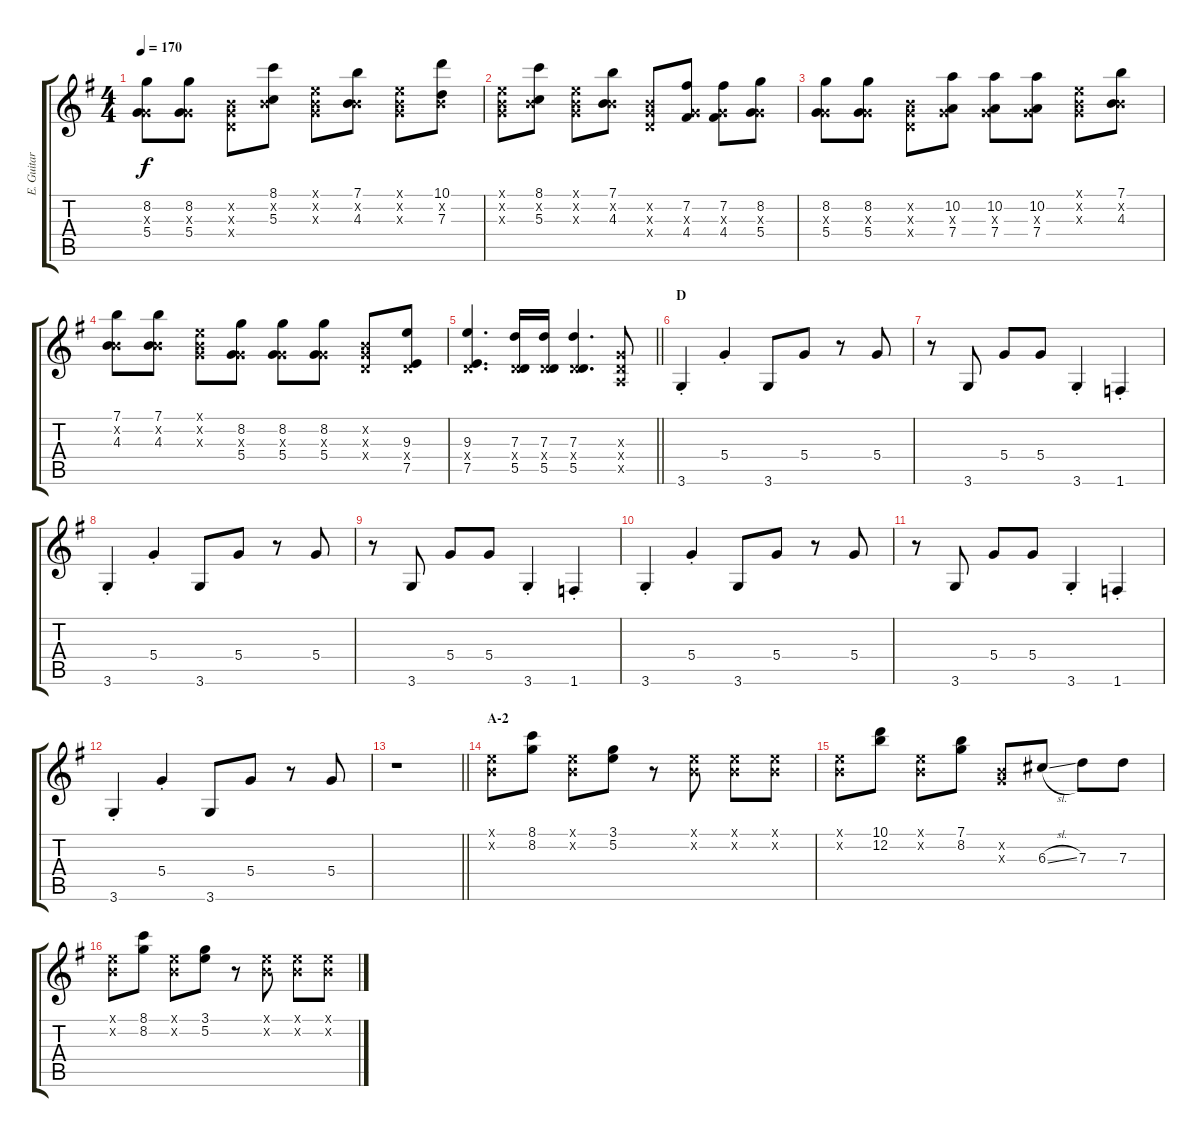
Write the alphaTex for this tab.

\track ("E. Guitar II" "E. Guitar ") {instrument overdrivenguitar}
\staff {score tabs}
\tuning (E4 B3 G3 D3 A2 E2) {hide}
\ts (4 4)
\tempo 170
\clef g2
\ks g
(8.2 0.3{x} 5.4).8{dy f} (8.2 0.3{x} 5.4).8 (0.2{x} 0.3{x} 0.4{x}).8 (8.1 0.2{x} 5.3).8 (0.1{x} 0.2{x} 0.3{x}).8 (7.1 0.2{x} 4.3).8 (0.1{x} 0.2{x} 0.3{x}).8 (10.1 0.2{x} 7.3).8 |
(0.1{x} 0.2{x} 0.3{x}).8 (8.1 0.2{x} 5.3).8 (0.1{x} 0.2{x} 0.3{x}).8 (7.1 0.2{x} 4.3).8 (0.2{x} 0.3{x} 0.4{x}).8 (7.2 0.3{x} 4.4).8 (7.2 0.3{x} 4.4).8 (8.2 0.3{x} 5.4).8 |
(8.2 0.3{x} 5.4).8 (8.2 0.3{x} 5.4).8 (0.2{x} 0.3{x} 0.4{x}).8 (10.2 0.3{x} 7.4).8 (10.2 0.3{x} 7.4).8 (10.2 0.3{x} 7.4).8 (0.1{x} 0.2{x} 0.3{x}).8 (7.1 0.2{x} 4.3).8 |
(7.1 0.2{x} 4.3).8 (7.1 0.2{x} 4.3).8 (0.1{x} 0.2{x} 0.3{x}).8 (8.2 0.3{x} 5.4).8 (8.2 0.3{x} 5.4).8 (8.2 0.3{x} 5.4).8 (0.2{x} 0.3{x} 0.4{x}).8 (9.3 0.4{x} 7.5).8 |
\barLineRight lightlight
(9.3 0.4{x} 7.5).4{d} (7.3 0.4{x} 5.5).16 (7.3 0.4{x} 5.5).16 (7.3 0.4{x} 5.5).4{d} (0.3{x} 0.4{x} 0.5{x}).8 |
\section ("" "D")
3.6{st}.4 5.4{st}.4 3.6.8 5.4.8 r.8 5.4.8 |
r.8 3.6.8 5.4.8 5.4.8 3.6{st}.4 1.6{st}.4 |
3.6{st}.4 5.4{st}.4 3.6.8 5.4.8 r.8 5.4.8 |
r.8 3.6.8 5.4.8 5.4.8 3.6{st}.4 1.6{st}.4 |
3.6{st}.4 5.4{st}.4 3.6.8 5.4.8 r.8 5.4.8 |
r.8 3.6.8 5.4.8 5.4.8 3.6{st}.4 1.6{st}.4 |
3.6{st}.4 5.4{st}.4 3.6.8 5.4.8 r.8 5.4.8 |
\barLineRight lightlight
r.1 |
\section ("" "A-2")
(0.1{x} 0.2{x}).8 (8.1 8.2).8 (0.1{x} 0.2{x}).8 (3.1 5.2).8 r.8 (0.1{x} 0.2{x}).8 (0.1{x} 0.2{x}).8 (0.1{x} 0.2{x}).8 |
(0.1{x} 0.2{x}).8 (10.1 12.2).8 (0.1{x} 0.2{x}).8 (7.1 8.2).8 (0.2{x} 0.3{x}).8 6.3{sl}.8 7.3.8 7.3.8 |
(0.1{x} 0.2{x}).8 (8.1 8.2).8 (0.1{x} 0.2{x}).8 (3.1 5.2).8 r.8 (0.1{x} 0.2{x}).8 (0.1{x} 0.2{x}).8 (0.1{x} 0.2{x}).8
